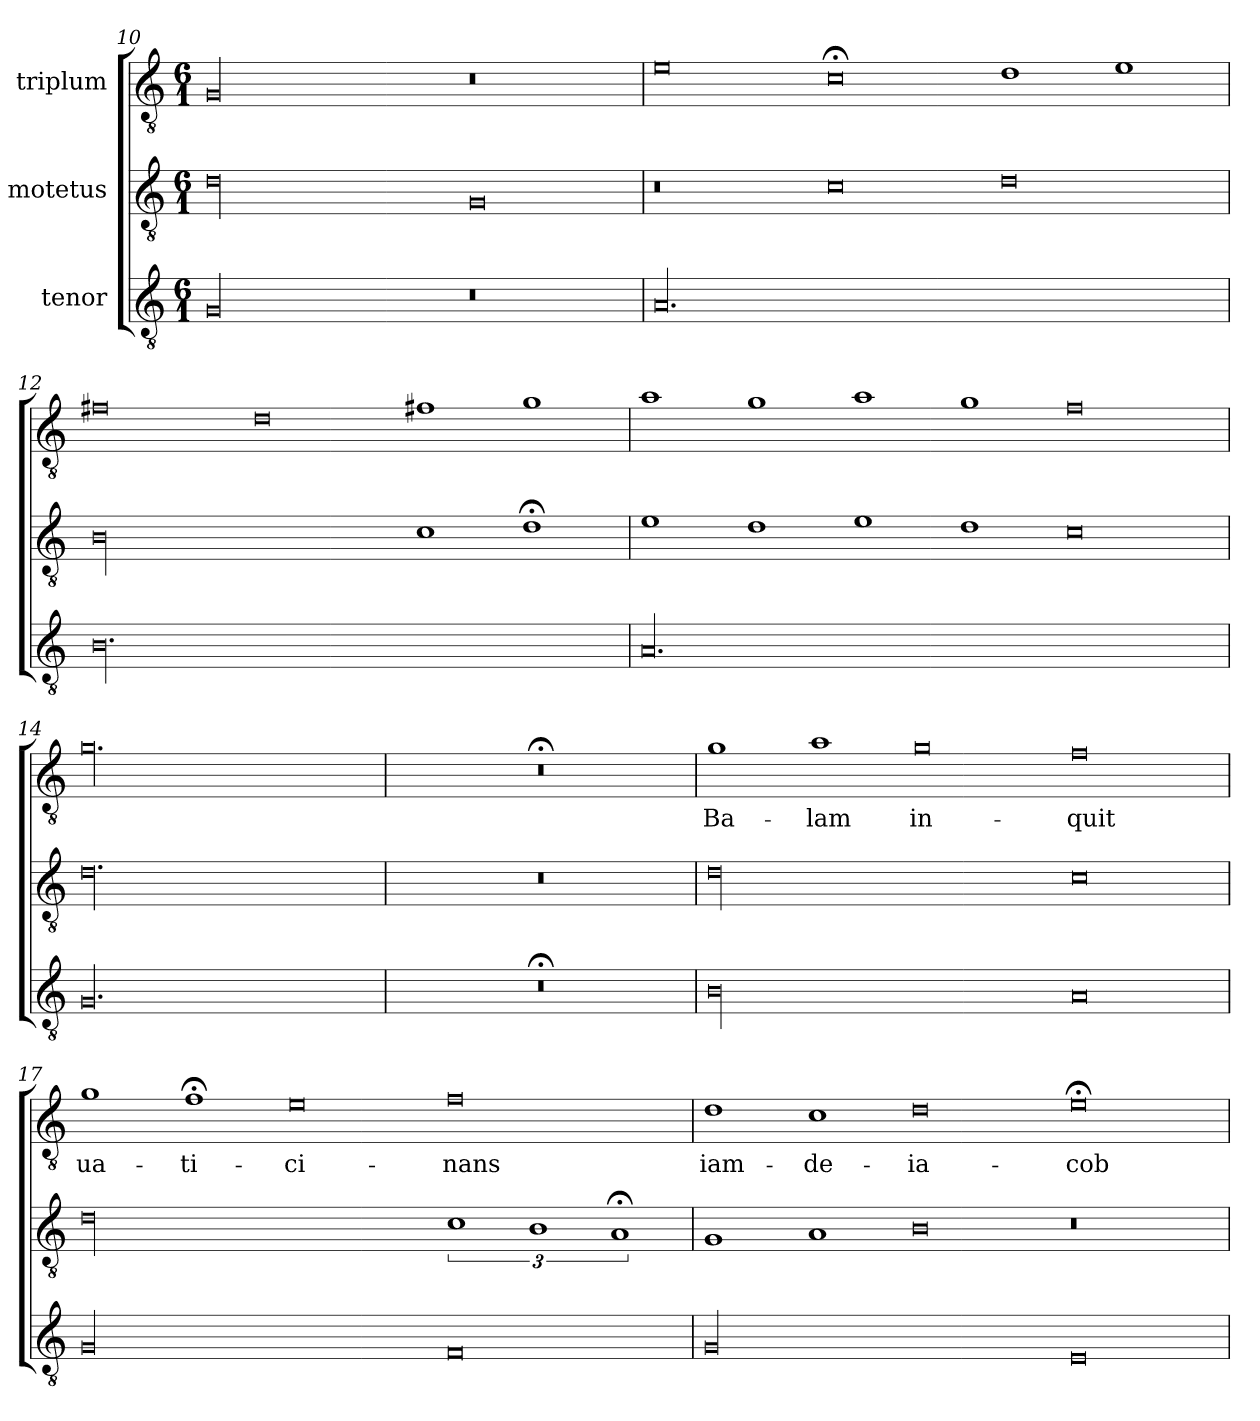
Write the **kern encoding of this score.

**kern	**kern	**kern	**text
*part3	*part2	*part1	*part1
*staff3	*staff2	*staff1	*staff1
*I"tenor	*I"motetus	*I"triplum	*
*clefGv2	*clefGv2	*clefGv2	*
*k[]	*k[]	*k[]	*
*C:	*C:	*C:	*
*M6/1	*M6/1	*M6/1	*
=10	=10	=10	=10
00G/	00d\	00G/	.
0r	0G/	0r	.
=11	=11	=11	=11
00.A/	0r	0e\	.
.	0c\	0c;<\	.
.	0d\	1d\	.
.	.	1e\	.
=12	=12	=12	=12
00.B\	00B\	0f#X\	.
.	.	0d\	.
.	1c\	1f#X\	.
.	1d;<\	1g\	.
=13	=13	=13	=13
00.A/	1e\	1a\	.
.	1d\	1g\	.
.	1e\	1a\	.
.	1d\	1g\	.
.	0c\	0f\	.
=14	=14	=14	=14
00.G/	00.d\	00.g\	.
=15	=15	=15	=15
00.r;<	00.r	00.r;<	.
!!LO:PB:g=z
=16	=16	=16	=16
00B\	00d\	1g\	Ba-
.	.	1a\	-lam
.	.	0g\	in-
0A/	0c\	0f\	-quit
=17	=17	=17	=17
00G/	00d\	1g\	ua-
.	.	1f;<\	-ti-
.	.	0e\	-ci-
0F/	3%2c\	0f\	-nans
.	3%2B\	.	.
.	3%2A;</	.	.
=18	=18	=18	=18
00G/	1G/	1d\	iam-
.	1A/	1c\	de-
.	0B\	0d\	ia-
0E/	0r	0e;<\	-cob
=	=	=	=
*-	*-	*-	*-
